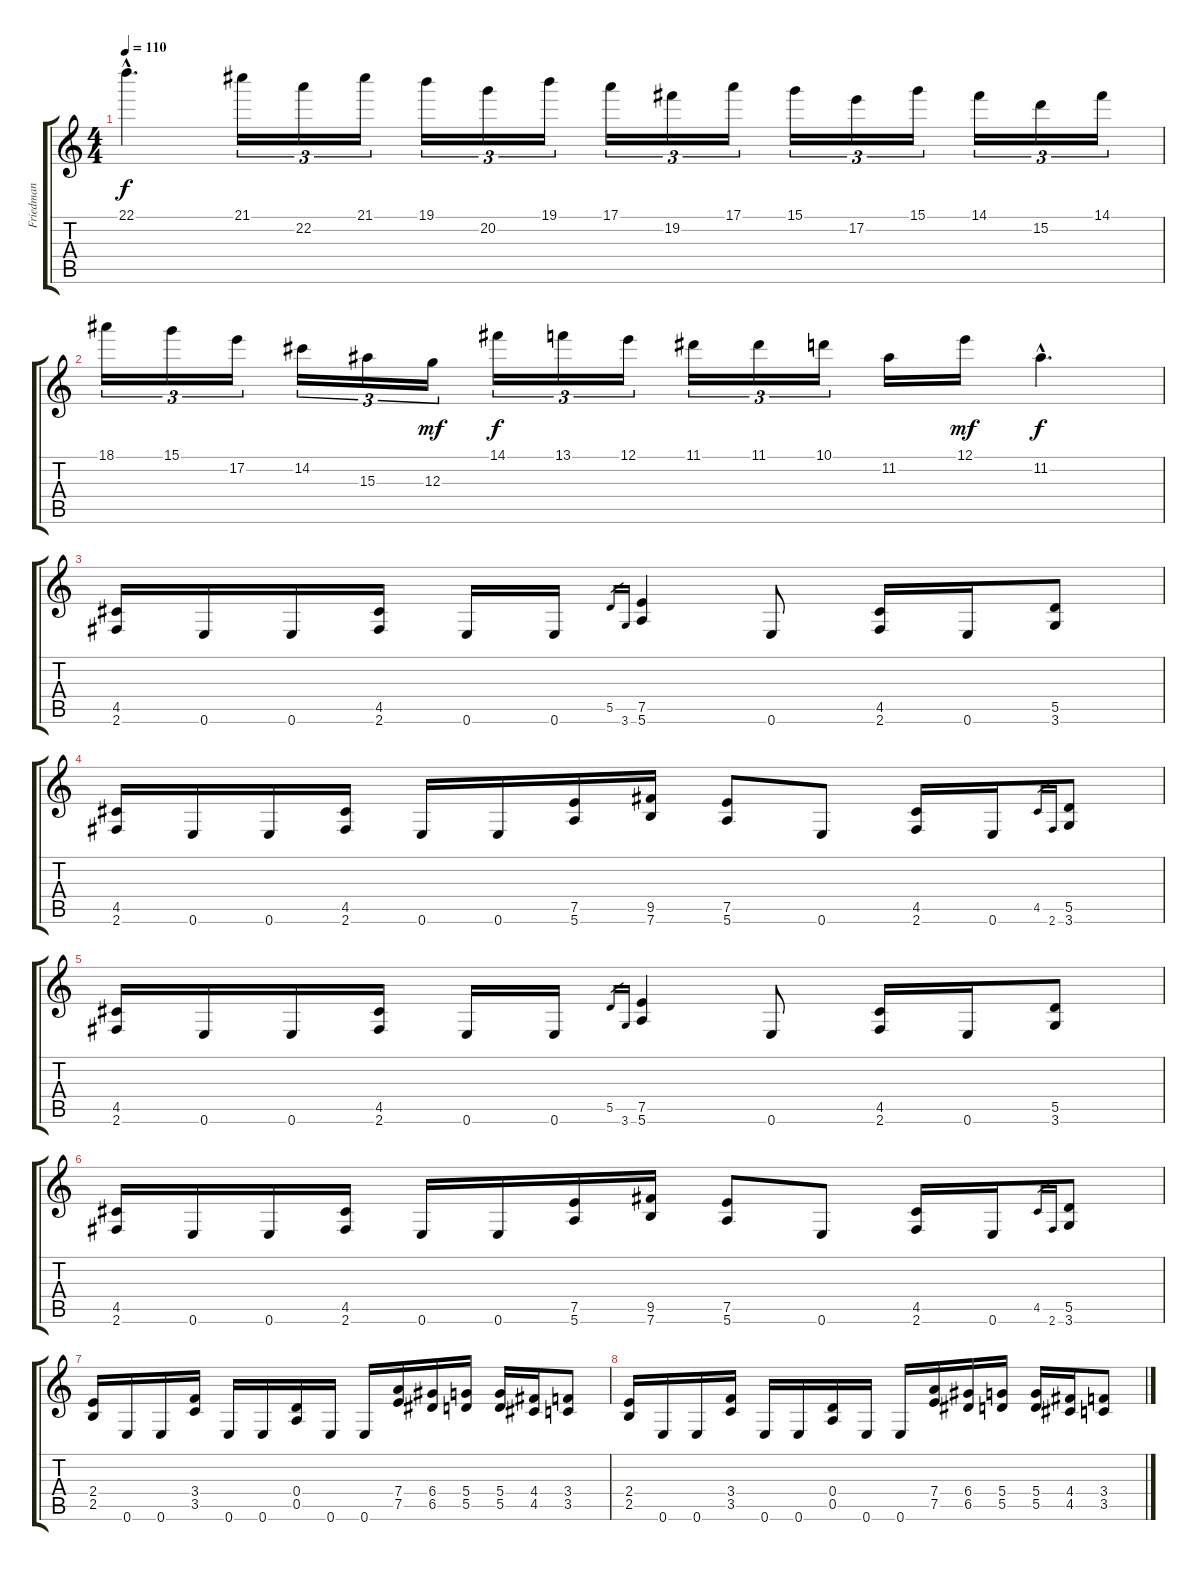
\track ("Friedman" "Friedman") {instrument distortionguitar}
\staff {score tabs}
\tuning (E4 B3 G3 D3 A2 E2) {hide}
\ts (4 4)
\tempo 110
\clef g2
\ks c
22.1{hac}.4{d dy f} 21.1.16{tu (3 2)} 22.2.16{tu (3 2)} 21.1.16{tu (3 2)} 19.1.16{tu (3 2)} 20.2.16{tu (3 2)} 19.1.16{tu (3 2)} 17.1.16{tu (3 2)} 19.2.16{tu (3 2)} 17.1.16{tu (3 2)} 15.1.16{tu (3 2)} 17.2.16{tu (3 2)} 15.1.16{tu (3 2)} 14.1.16{tu (3 2)} 15.2.16{tu (3 2)} 14.1.16{tu (3 2)} |
18.1.16{tu (3 2)} 15.1.16{tu (3 2)} 17.2.16{tu (3 2)} 14.2.16{tu (3 2)} 15.3.16{tu (3 2)} 12.3.16{tu (3 2) dy mf} 14.1.16{tu (3 2) dy f} 13.1.16{tu (3 2)} 12.1.16{tu (3 2)} 11.1.16{tu (3 2)} 11.1.16{tu (3 2)} 10.1.16{tu (3 2)} 11.2.16 12.1.16{dy mf} 11.2{hac}.4{d dy f} |
(4.5 2.6).16 0.6.16 0.6.16 (4.5 2.6).16 0.6.16 0.6.16 5.5.16{gr} 3.6.16{gr} (7.5 5.6).4 0.6.8 (4.5 2.6).16 0.6.16 (5.5 3.6).8 |
(4.5 2.6).16 0.6.16 0.6.16 (4.5 2.6).16 0.6.16 0.6.16 (7.5 5.6).16 (9.5 7.6).16 (7.5 5.6).8 0.6.8 (4.5 2.6).16 0.6.16 4.5.16{gr} 2.6.16{gr} (5.5 3.6).8 |
(4.5 2.6).16 0.6.16 0.6.16 (4.5 2.6).16 0.6.16 0.6.16 5.5.16{gr} 3.6.16{gr} (7.5 5.6).4 0.6.8 (4.5 2.6).16 0.6.16 (5.5 3.6).8 |
(4.5 2.6).16 0.6.16 0.6.16 (4.5 2.6).16 0.6.16 0.6.16 (7.5 5.6).16 (9.5 7.6).16 (7.5 5.6).8 0.6.8 (4.5 2.6).16 0.6.16 4.5.16{gr} 2.6.16{gr} (5.5 3.6).8 |
(2.4 2.5).16 0.6.16 0.6.16 (3.4 3.5).16 0.6.16 0.6.16 (0.4 0.5).16 0.6.16 0.6.16 (7.4 7.5).16 (6.4 6.5).16 (5.4 5.5).16 (5.4 5.5).16 (4.4 4.5).16 (3.4 3.5).8 |
(2.4 2.5).16 0.6.16 0.6.16 (3.4 3.5).16 0.6.16 0.6.16 (0.4 0.5).16 0.6.16 0.6.16 (7.4 7.5).16 (6.4 6.5).16 (5.4 5.5).16 (5.4 5.5).16 (4.4 4.5).16 (3.4 3.5).8
